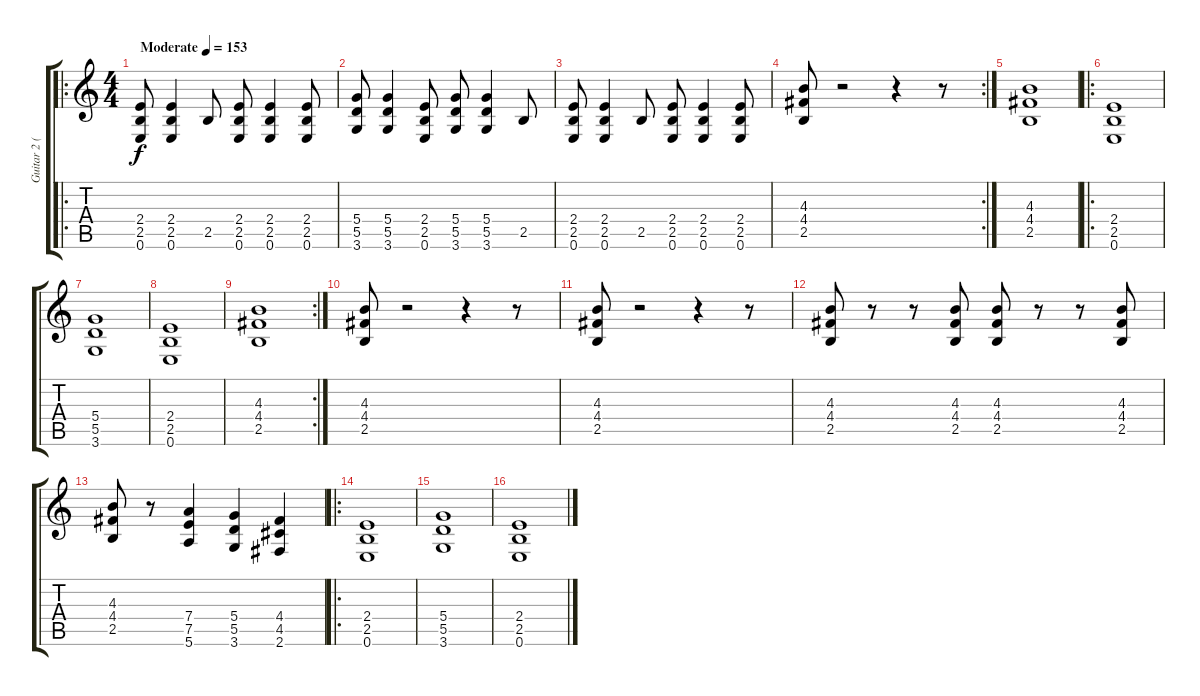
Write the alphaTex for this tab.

\track ("Guitar 2 (Bass)" "Guitar 2 (") {instrument overdrivenguitar}
\staff {score tabs}
\tuning (E4 B3 G3 D3 A2 E2) {hide}
\ro
\ts (4 4)
\tempo (153 "Moderate")
\clef g2
\ks c
(2.4 2.5 0.6).8{dy f instrument overdrivenguitar} (2.4 2.5 0.6).4 2.5.8 (2.4 2.5 0.6).8 (2.4 2.5 0.6).4 (2.4 2.5 0.6).8 |
(5.4 5.5 3.6).8 (5.4 5.5 3.6).4 (2.4 2.5 0.6).8 (5.4 5.5 3.6).8 (5.4 5.5 3.6).4 2.5.8 |
(2.4 2.5 0.6).8 (2.4 2.5 0.6).4 2.5.8 (2.4 2.5 0.6).8 (2.4 2.5 0.6).4 (2.4 2.5 0.6).8 |
\rc 2
(4.3 4.4 2.5).8 r.2 r.4 r.8 |
(4.3 4.4 2.5).1 |
\ro
(2.4 2.5 0.6).1 |
(5.4 5.5 3.6).1 |
(2.4 2.5 0.6).1 |
\rc 2
(4.3 4.4 2.5).1 |
(4.3 4.4 2.5).8 r.2 r.4 r.8 |
(4.3 4.4 2.5).8 r.2 r.4 r.8 |
(4.3 4.4 2.5).8 r.8 r.8 (4.3 4.4 2.5).8 (4.3 4.4 2.5).8 r.8 r.8 (4.3 4.4 2.5).8 |
(4.3 4.4 2.5).8 r.8 (7.4 7.5 5.6).4 (5.4 5.5 3.6).4 (4.4 4.5 2.6).4 |
\ro
(2.4 2.5 0.6).1 |
(5.4 5.5 3.6).1 |
(2.4 2.5 0.6).1
